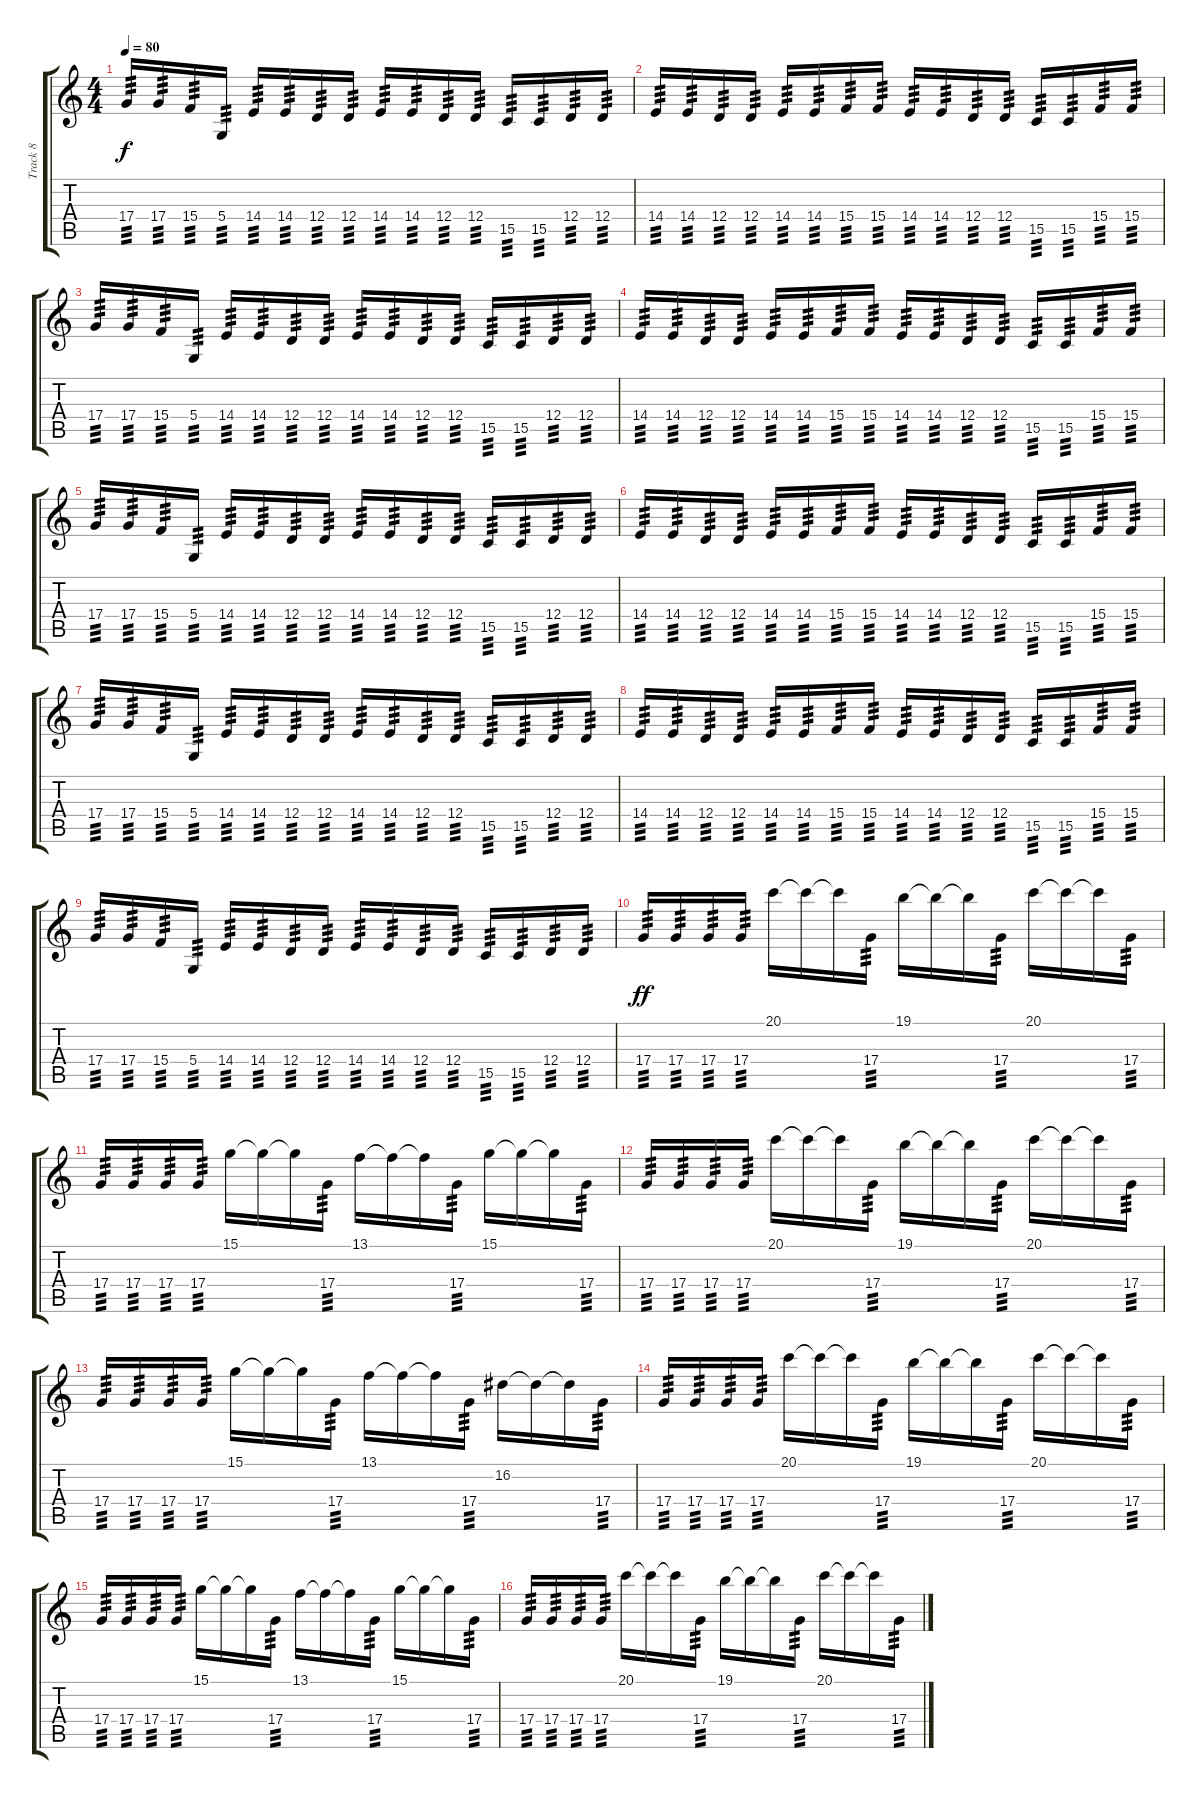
\track ("Track 8" "Track 8") {instrument stringensemble1}
\staff {score tabs}
\tuning (E4 B3 G3 D3 A2 E2) {hide}
\ts (4 4)
\tempo 80
\clef g2
\ks c
17.4.16{tp 3 dy f} 17.4.16{tp 3} 15.4.16{tp 3} 5.4.16{tp 3} 14.4.16{tp 3} 14.4.16{tp 3} 12.4.16{tp 3} 12.4.16{tp 3} 14.4.16{tp 3} 14.4.16{tp 3} 12.4.16{tp 3} 12.4.16{tp 3} 15.5.16{tp 3} 15.5.16{tp 3} 12.4.16{tp 3} 12.4.16{tp 3} |
14.4.16{tp 3} 14.4.16{tp 3} 12.4.16{tp 3} 12.4.16{tp 3} 14.4.16{tp 3} 14.4.16{tp 3} 15.4.16{tp 3} 15.4.16{tp 3} 14.4.16{tp 3} 14.4.16{tp 3} 12.4.16{tp 3} 12.4.16{tp 3} 15.5.16{tp 3} 15.5.16{tp 3} 15.4.16{tp 3} 15.4.16{tp 3} |
17.4.16{tp 3} 17.4.16{tp 3} 15.4.16{tp 3} 5.4.16{tp 3} 14.4.16{tp 3} 14.4.16{tp 3} 12.4.16{tp 3} 12.4.16{tp 3} 14.4.16{tp 3} 14.4.16{tp 3} 12.4.16{tp 3} 12.4.16{tp 3} 15.5.16{tp 3} 15.5.16{tp 3} 12.4.16{tp 3} 12.4.16{tp 3} |
14.4.16{tp 3} 14.4.16{tp 3} 12.4.16{tp 3} 12.4.16{tp 3} 14.4.16{tp 3} 14.4.16{tp 3} 15.4.16{tp 3} 15.4.16{tp 3} 14.4.16{tp 3} 14.4.16{tp 3} 12.4.16{tp 3} 12.4.16{tp 3} 15.5.16{tp 3} 15.5.16{tp 3} 15.4.16{tp 3} 15.4.16{tp 3} |
17.4.16{tp 3} 17.4.16{tp 3} 15.4.16{tp 3} 5.4.16{tp 3} 14.4.16{tp 3} 14.4.16{tp 3} 12.4.16{tp 3} 12.4.16{tp 3} 14.4.16{tp 3} 14.4.16{tp 3} 12.4.16{tp 3} 12.4.16{tp 3} 15.5.16{tp 3} 15.5.16{tp 3} 12.4.16{tp 3} 12.4.16{tp 3} |
14.4.16{tp 3} 14.4.16{tp 3} 12.4.16{tp 3} 12.4.16{tp 3} 14.4.16{tp 3} 14.4.16{tp 3} 15.4.16{tp 3} 15.4.16{tp 3} 14.4.16{tp 3} 14.4.16{tp 3} 12.4.16{tp 3} 12.4.16{tp 3} 15.5.16{tp 3} 15.5.16{tp 3} 15.4.16{tp 3} 15.4.16{tp 3} |
17.4.16{tp 3} 17.4.16{tp 3} 15.4.16{tp 3} 5.4.16{tp 3} 14.4.16{tp 3} 14.4.16{tp 3} 12.4.16{tp 3} 12.4.16{tp 3} 14.4.16{tp 3} 14.4.16{tp 3} 12.4.16{tp 3} 12.4.16{tp 3} 15.5.16{tp 3} 15.5.16{tp 3} 12.4.16{tp 3} 12.4.16{tp 3} |
14.4.16{tp 3} 14.4.16{tp 3} 12.4.16{tp 3} 12.4.16{tp 3} 14.4.16{tp 3} 14.4.16{tp 3} 15.4.16{tp 3} 15.4.16{tp 3} 14.4.16{tp 3} 14.4.16{tp 3} 12.4.16{tp 3} 12.4.16{tp 3} 15.5.16{tp 3} 15.5.16{tp 3} 15.4.16{tp 3} 15.4.16{tp 3} |
17.4.16{tp 3} 17.4.16{tp 3} 15.4.16{tp 3} 5.4.16{tp 3} 14.4.16{tp 3} 14.4.16{tp 3} 12.4.16{tp 3} 12.4.16{tp 3} 14.4.16{tp 3} 14.4.16{tp 3} 12.4.16{tp 3} 12.4.16{tp 3} 15.5.16{tp 3} 15.5.16{tp 3} 12.4.16{tp 3} 12.4.16{tp 3} |
17.4.16{tp 3 dy ff} 17.4.16{tp 3} 17.4.16{tp 3} 17.4.16{tp 3} 20.1.16 20.1{t}.16 20.1{t}.16 17.4.16{tp 3} 19.1.16 19.1{t}.16 19.1{t}.16 17.4.16{tp 3} 20.1.16 20.1{t}.16 20.1{t}.16 17.4.16{tp 3} |
17.4.16{tp 3} 17.4.16{tp 3} 17.4.16{tp 3} 17.4.16{tp 3} 15.1.16 15.1{t}.16 15.1{t}.16 17.4.16{tp 3} 13.1.16 13.1{t}.16 13.1{t}.16 17.4.16{tp 3} 15.1.16 15.1{t}.16 15.1{t}.16 17.4.16{tp 3} |
17.4.16{tp 3} 17.4.16{tp 3} 17.4.16{tp 3} 17.4.16{tp 3} 20.1.16 20.1{t}.16 20.1{t}.16 17.4.16{tp 3} 19.1.16 19.1{t}.16 19.1{t}.16 17.4.16{tp 3} 20.1.16 20.1{t}.16 20.1{t}.16 17.4.16{tp 3} |
17.4.16{tp 3} 17.4.16{tp 3} 17.4.16{tp 3} 17.4.16{tp 3} 15.1.16 15.1{t}.16 15.1{t}.16 17.4.16{tp 3} 13.1.16 13.1{t}.16 13.1{t}.16 17.4.16{tp 3} 16.2.16 16.2{t}.16 16.2{t}.16 17.4.16{tp 3} |
17.4.16{tp 3} 17.4.16{tp 3} 17.4.16{tp 3} 17.4.16{tp 3} 20.1.16 20.1{t}.16 20.1{t}.16 17.4.16{tp 3} 19.1.16 19.1{t}.16 19.1{t}.16 17.4.16{tp 3} 20.1.16 20.1{t}.16 20.1{t}.16 17.4.16{tp 3} |
17.4.16{tp 3} 17.4.16{tp 3} 17.4.16{tp 3} 17.4.16{tp 3} 15.1.16 15.1{t}.16 15.1{t}.16 17.4.16{tp 3} 13.1.16 13.1{t}.16 13.1{t}.16 17.4.16{tp 3} 15.1.16 15.1{t}.16 15.1{t}.16 17.4.16{tp 3} |
17.4.16{tp 3} 17.4.16{tp 3} 17.4.16{tp 3} 17.4.16{tp 3} 20.1.16 20.1{t}.16 20.1{t}.16 17.4.16{tp 3} 19.1.16 19.1{t}.16 19.1{t}.16 17.4.16{tp 3} 20.1.16 20.1{t}.16 20.1{t}.16 17.4.16{tp 3}
